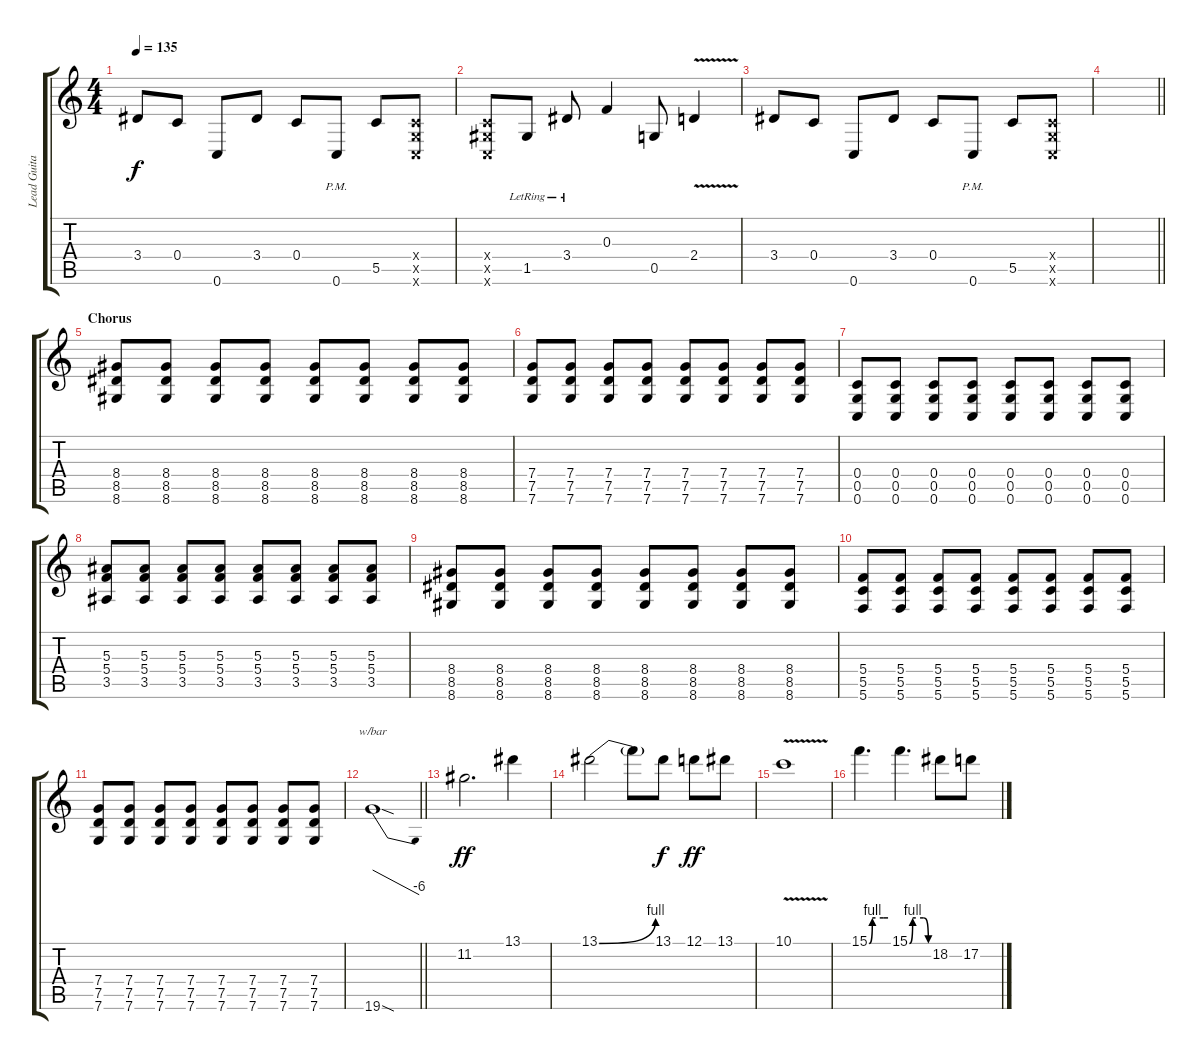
\track ("Lead Guitar" "Lead Guita") {instrument distortionguitar}
\staff {score tabs}
\tuning (D4 A3 F3 C3 G2 C2) {hide}
\ts (4 4)
\tempo 135
\clef g2
\ks c
3.4.8{dy f} 0.4.8 0.6.8 3.4.8 0.4.8 0.6{pm}.8 5.5.8 (0.4{x} 0.5{x} 0.6{x}).8 |
(0.4{x} 1.5{x} 0.6{x}).8 1.5{lr}.8 3.4{lr}.8 0.3.4 0.5.8 2.4{v}.4 |
3.4.8 0.4.8 0.6.8 3.4.8 0.4.8 0.6{pm}.8 5.5.8 (0.4{x} 0.5{x} 0.6{x}).8 |
\barLineRight lightlight
|
\section ("" "Chorus")
(8.4 8.5 8.6).8 (8.4 8.5 8.6).8 (8.4 8.5 8.6).8 (8.4 8.5 8.6).8 (8.4 8.5 8.6).8 (8.4 8.5 8.6).8 (8.4 8.5 8.6).8 (8.4 8.5 8.6).8 |
(7.4 7.5 7.6).8 (7.4 7.5 7.6).8 (7.4 7.5 7.6).8 (7.4 7.5 7.6).8 (7.4 7.5 7.6).8 (7.4 7.5 7.6).8 (7.4 7.5 7.6).8 (7.4 7.5 7.6).8 |
(0.4 0.5 0.6).8 (0.4 0.5 0.6).8 (0.4 0.5 0.6).8 (0.4 0.5 0.6).8 (0.4 0.5 0.6).8 (0.4 0.5 0.6).8 (0.4 0.5 0.6).8 (0.4 0.5 0.6).8 |
(5.3 5.4 3.5).8 (5.3 5.4 3.5).8 (5.3 5.4 3.5).8 (5.3 5.4 3.5).8 (5.3 5.4 3.5).8 (5.3 5.4 3.5).8 (5.3 5.4 3.5).8 (5.3 5.4 3.5).8 |
(8.4 8.5 8.6).8 (8.4 8.5 8.6).8 (8.4 8.5 8.6).8 (8.4 8.5 8.6).8 (8.4 8.5 8.6).8 (8.4 8.5 8.6).8 (8.4 8.5 8.6).8 (8.4 8.5 8.6).8 |
(5.4 5.5 5.6).8 (5.4 5.5 5.6).8 (5.4 5.5 5.6).8 (5.4 5.5 5.6).8 (5.4 5.5 5.6).8 (5.4 5.5 5.6).8 (5.4 5.5 5.6).8 (5.4 5.5 5.6).8 |
(7.4 7.5 7.6).8 (7.4 7.5 7.6).8 (7.4 7.5 7.6).8 (7.4 7.5 7.6).8 (7.4 7.5 7.6).8 (7.4 7.5 7.6).8 (7.4 7.5 7.6).8 (7.4 7.5 7.6).8 |
\barLineRight lightlight
19.6{sod}.1{tbe (dive default 0 0 60 -24)} |
11.2.2{d dy ff} 13.1.4 |
13.1{be (bend 0 0 60 4)}.2 13.1{t}.8 13.1.8{dy f} 12.1.8{dy ff} 13.1.8 |
10.1{v}.1 |
15.1{be (custom 0 0 10 4 20 4 45 4 60 4)}.4{d} 15.1{be (custom 0 0 10 4 20 4 45 4 60 0)}.4{d} 18.2.8 17.2.8
